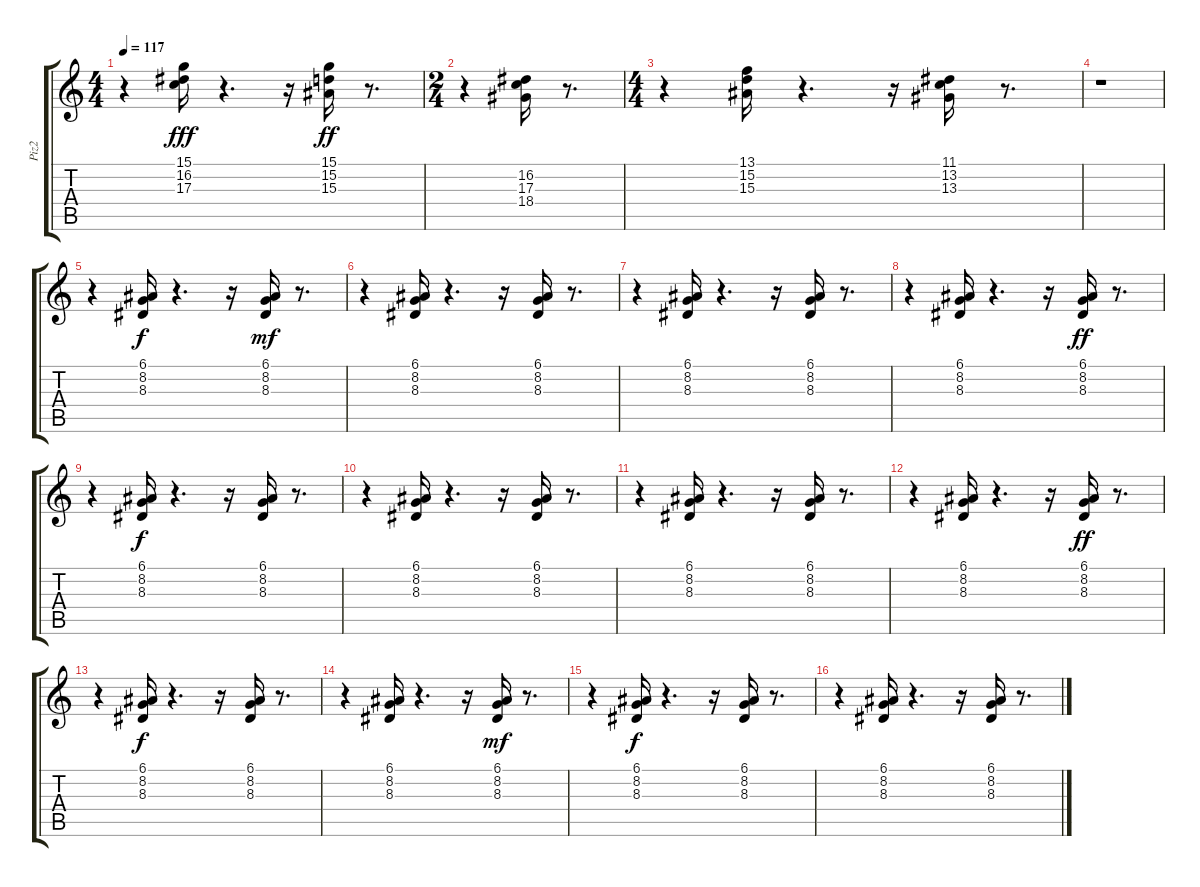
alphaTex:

\track ("Piz2" "Piz2") {instrument pizzicatostrings}
\staff {score tabs}
\tuning (E4 B3 G3 D3 A2 E2) {hide}
\ts (4 4)
\tempo 117
\clef g2
\ks c
r.4{dy ff} (15.1 16.2 17.3).16{dy fff} r.4{d} r.16 (15.1 15.2 15.3).16{dy ff} r.8{d} |
\ts (2 4)
r.4 (16.2 17.3 18.4).16 r.8{d} |
\ts (4 4)
r.4 (13.1 15.2 15.3).16 r.4{d} r.16 (11.1 13.2 13.3).16 r.8{d} |
r.1 |
r.4 (6.1 8.2 8.3).16{dy f} r.4{d} r.16 (6.1 8.2 8.3).16{dy mf} r.8{d} |
r.4 (6.1 8.2 8.3).16 r.4{d} r.16 (6.1 8.2 8.3).16 r.8{d} |
r.4 (6.1 8.2 8.3).16 r.4{d} r.16 (6.1 8.2 8.3).16 r.8{d} |
r.4 (6.1 8.2 8.3).16 r.4{d} r.16 (6.1 8.2 8.3).16{dy ff} r.8{d} |
r.4 (6.1 8.2 8.3).16{dy f} r.4{d} r.16 (6.1 8.2 8.3).16 r.8{d} |
r.4 (6.1 8.2 8.3).16 r.4{d} r.16 (6.1 8.2 8.3).16 r.8{d} |
r.4 (6.1 8.2 8.3).16 r.4{d} r.16 (6.1 8.2 8.3).16 r.8{d} |
r.4 (6.1 8.2 8.3).16 r.4{d} r.16 (6.1 8.2 8.3).16{dy ff} r.8{d} |
r.4 (6.1 8.2 8.3).16{dy f} r.4{d} r.16 (6.1 8.2 8.3).16 r.8{d} |
r.4 (6.1 8.2 8.3).16 r.4{d} r.16 (6.1 8.2 8.3).16{dy mf} r.8{d} |
r.4 (6.1 8.2 8.3).16{dy f} r.4{d} r.16 (6.1 8.2 8.3).16 r.8{d} |
r.4 (6.1 8.2 8.3).16 r.4{d} r.16 (6.1 8.2 8.3).16 r.8{d}
